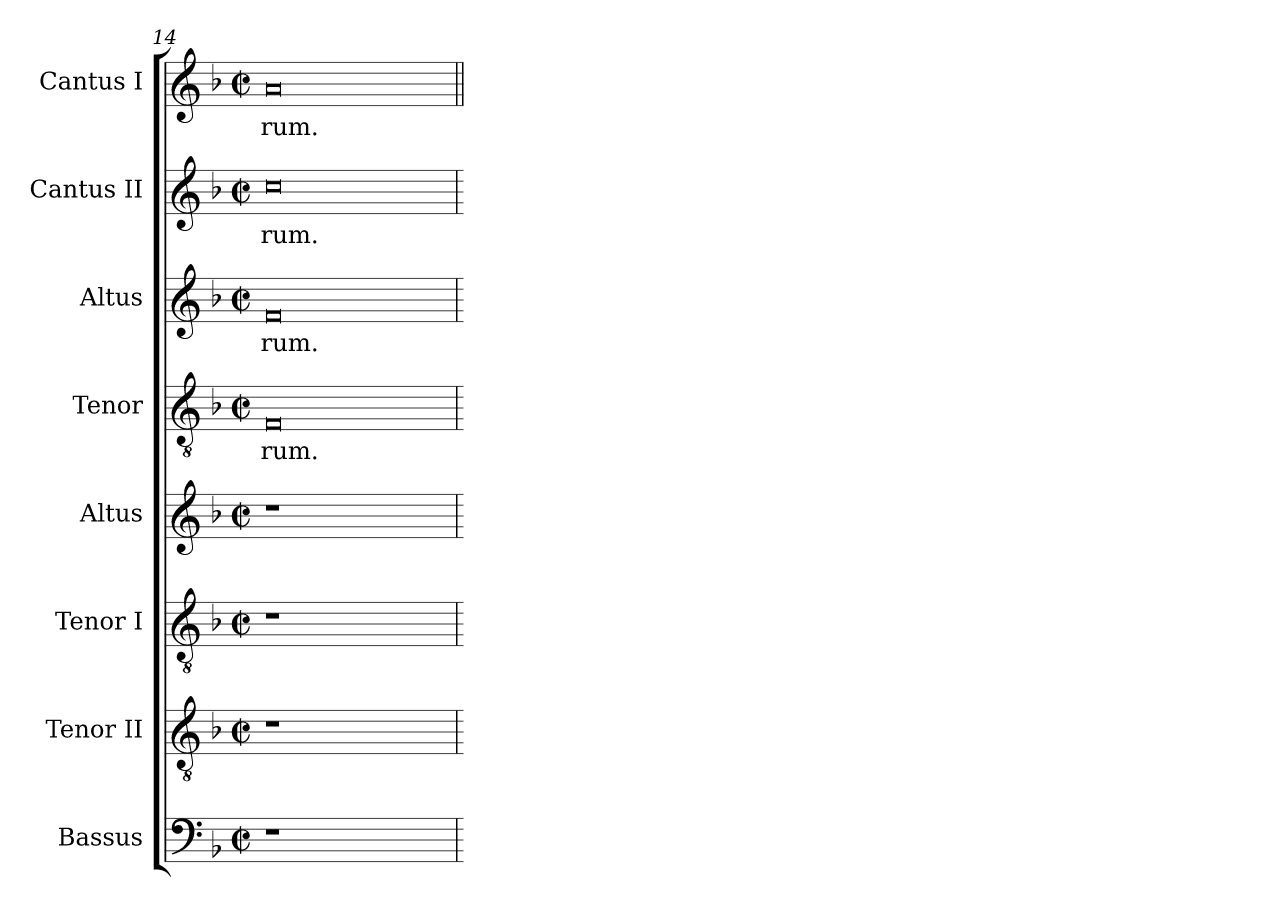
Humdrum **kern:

**kern	**kern	**kern	**kern	**kern	**text	**kern	**text	**kern	**text	**kern	**text
*part8	*part7	*part6	*part5	*part4	*part4	*part3	*part3	*part2	*part2	*part1	*part1
*staff8	*staff7	*staff6	*staff5	*staff4	*staff4	*staff3	*staff3	*staff2	*staff2	*staff1	*staff1
*I"Bassus	*I"Tenor II	*I"Tenor I	*I"Altus	*I"Tenor	*	*I"Altus	*	*I"Cantus II	*	*I"Cantus I	*
*clefF4	*clefGv2	*clefGv2	*clefG2	*clefGv2	*	*clefG2	*	*clefG2	*	*clefG2	*
*k[b-]	*k[b-]	*k[b-]	*k[b-]	*k[b-]	*	*k[b-]	*	*k[b-]	*	*k[b-]	*
*F:	*F:	*F:	*F:	*F:	*	*F:	*	*F:	*	*F:	*
*M2/2	*M2/2	*M2/2	*M2/2	*M2/2	*	*M2/2	*	*M2/2	*	*M2/2	*
*met(c|)	*met(c|)	*met(c|)	*met(c|)	*met(c|)	*	*met(c|)	*	*met(c|)	*	*met(c|)	*
=14	=14	=14	=14	=14	=14	=14	=14	=14	=14	=14	=14
!	!	!	!	!	!LO:LY:b:cj	!	!LO:LY:b:cj	!	!LO:LY:b:cj	!	!LO:LY:b:cj
1r	1r	1r	1r	0F	-rum.	0f	rum.	0cc	rum.	0a	rum.
1ryy	1ryy	1ryy	1ryy	.	.	.	.	.	.	.	.
=	=	=	=	=	=||	=	=||	=	=||	=||	=||
*-	*-	*-	*-	*-	*-	*-	*-	*-	*-	*-	*-
